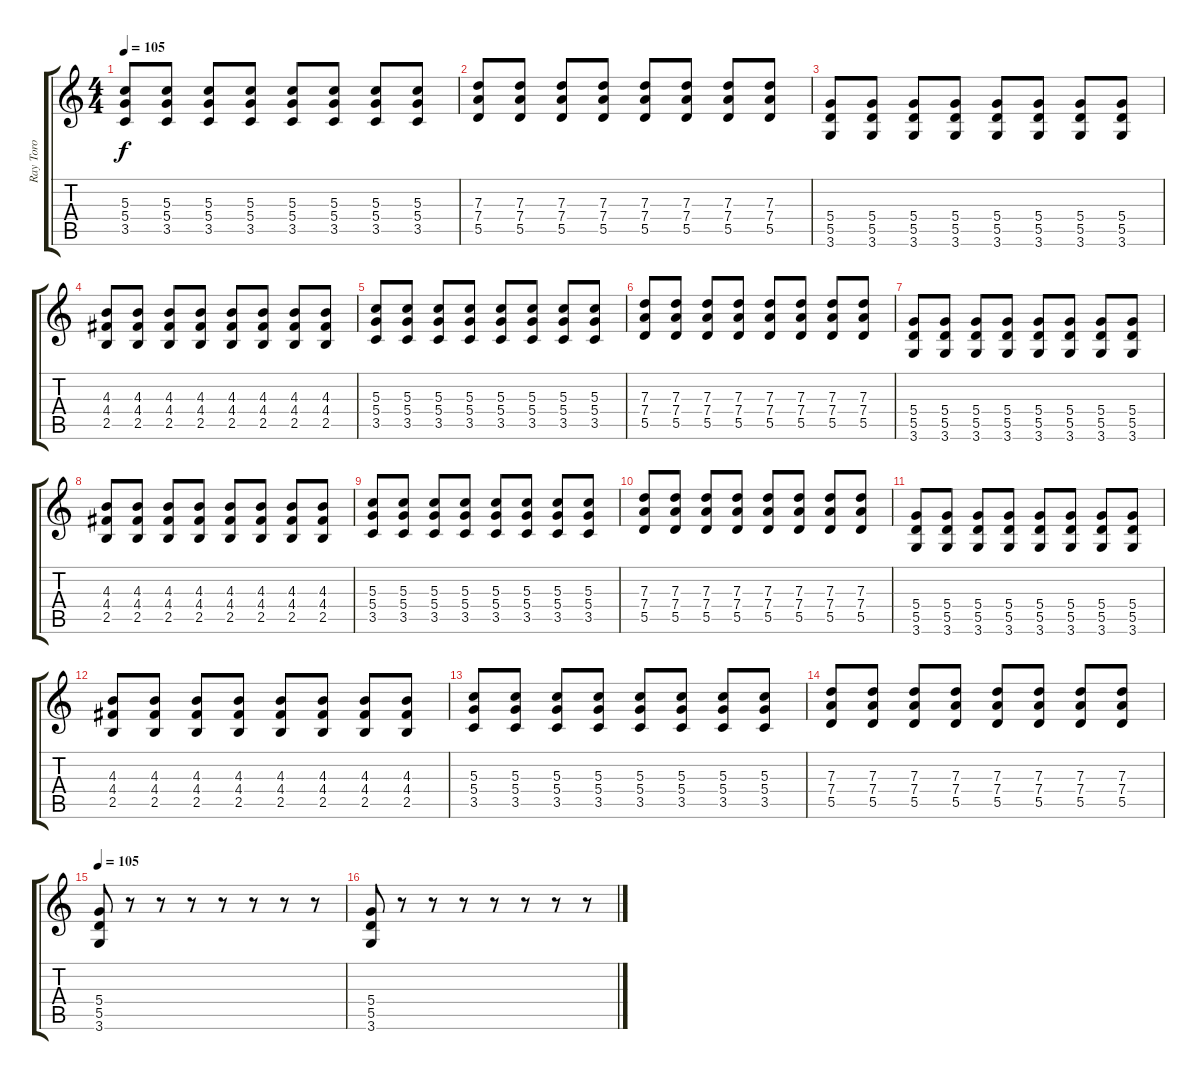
\track ("Ray Toro" "Ray Toro") {instrument overdrivenguitar}
\staff {score tabs}
\tuning (E4 B3 G3 D3 A2 E2) {hide}
\ts (4 4)
\tempo 105
\clef g2
\ks c
(5.3 5.4 3.5).8{dy f} (5.3 5.4 3.5).8 (5.3 5.4 3.5).8 (5.3 5.4 3.5).8 (5.3 5.4 3.5).8 (5.3 5.4 3.5).8 (5.3 5.4 3.5).8 (5.3 5.4 3.5).8 |
(7.3 7.4 5.5).8 (7.3 7.4 5.5).8 (7.3 7.4 5.5).8 (7.3 7.4 5.5).8 (7.3 7.4 5.5).8 (7.3 7.4 5.5).8 (7.3 7.4 5.5).8 (7.3 7.4 5.5).8 |
(5.4 5.5 3.6).8 (5.4 5.5 3.6).8 (5.4 5.5 3.6).8 (5.4 5.5 3.6).8 (5.4 5.5 3.6).8 (5.4 5.5 3.6).8 (5.4 5.5 3.6).8 (5.4 5.5 3.6).8 |
(4.3 4.4 2.5).8 (4.3 4.4 2.5).8 (4.3 4.4 2.5).8 (4.3 4.4 2.5).8 (4.3 4.4 2.5).8 (4.3 4.4 2.5).8 (4.3 4.4 2.5).8 (4.3 4.4 2.5).8 |
(5.3 5.4 3.5).8 (5.3 5.4 3.5).8 (5.3 5.4 3.5).8 (5.3 5.4 3.5).8 (5.3 5.4 3.5).8 (5.3 5.4 3.5).8 (5.3 5.4 3.5).8 (5.3 5.4 3.5).8 |
(7.3 7.4 5.5).8 (7.3 7.4 5.5).8 (7.3 7.4 5.5).8 (7.3 7.4 5.5).8 (7.3 7.4 5.5).8 (7.3 7.4 5.5).8 (7.3 7.4 5.5).8 (7.3 7.4 5.5).8 |
(5.4 5.5 3.6).8 (5.4 5.5 3.6).8 (5.4 5.5 3.6).8 (5.4 5.5 3.6).8 (5.4 5.5 3.6).8 (5.4 5.5 3.6).8 (5.4 5.5 3.6).8 (5.4 5.5 3.6).8 |
(4.3 4.4 2.5).8 (4.3 4.4 2.5).8 (4.3 4.4 2.5).8 (4.3 4.4 2.5).8 (4.3 4.4 2.5).8 (4.3 4.4 2.5).8 (4.3 4.4 2.5).8 (4.3 4.4 2.5).8 |
(5.3 5.4 3.5).8 (5.3 5.4 3.5).8 (5.3 5.4 3.5).8 (5.3 5.4 3.5).8 (5.3 5.4 3.5).8 (5.3 5.4 3.5).8 (5.3 5.4 3.5).8 (5.3 5.4 3.5).8 |
(7.3 7.4 5.5).8 (7.3 7.4 5.5).8 (7.3 7.4 5.5).8 (7.3 7.4 5.5).8 (7.3 7.4 5.5).8 (7.3 7.4 5.5).8 (7.3 7.4 5.5).8 (7.3 7.4 5.5).8 |
(5.4 5.5 3.6).8 (5.4 5.5 3.6).8 (5.4 5.5 3.6).8 (5.4 5.5 3.6).8 (5.4 5.5 3.6).8 (5.4 5.5 3.6).8 (5.4 5.5 3.6).8 (5.4 5.5 3.6).8 |
(4.3 4.4 2.5).8 (4.3 4.4 2.5).8 (4.3 4.4 2.5).8 (4.3 4.4 2.5).8 (4.3 4.4 2.5).8 (4.3 4.4 2.5).8 (4.3 4.4 2.5).8 (4.3 4.4 2.5).8 |
(5.3 5.4 3.5).8 (5.3 5.4 3.5).8 (5.3 5.4 3.5).8 (5.3 5.4 3.5).8 (5.3 5.4 3.5).8 (5.3 5.4 3.5).8 (5.3 5.4 3.5).8 (5.3 5.4 3.5).8 |
(7.3 7.4 5.5).8 (7.3 7.4 5.5).8 (7.3 7.4 5.5).8 (7.3 7.4 5.5).8 (7.3 7.4 5.5).8 (7.3 7.4 5.5).8 (7.3 7.4 5.5).8 (7.3 7.4 5.5).8 |
\tempo 105
(5.4 5.5 3.6).8 r.8 r.8 r.8 r.8 r.8 r.8 r.8 |
(5.4 5.5 3.6).8 r.8 r.8 r.8 r.8 r.8 r.8 r.8
